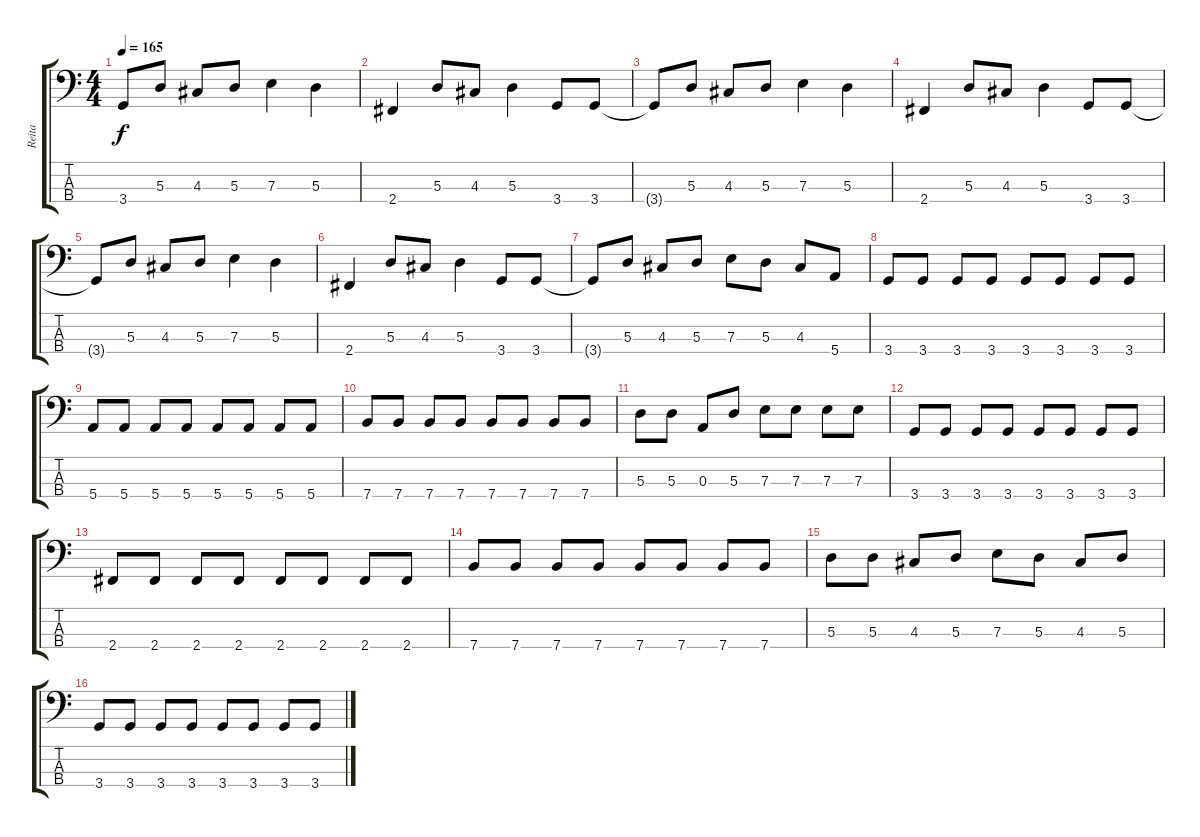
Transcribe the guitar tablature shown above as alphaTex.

\track ("Reita" "Reita") {instrument electricbasspick}
\staff {score tabs}
\tuning (G2 D2 A1 E1) {hide}
\ts (4 4)
\tempo 165
\clef f4
\ks c
3.4{t}.8{dy f} 5.3.8 4.3.8 5.3.8 7.3.4 5.3.4 |
2.4.4 5.3.8 4.3.8 5.3.4 3.4.8 3.4.8 |
3.4{t}.8 5.3.8 4.3.8 5.3.8 7.3.4 5.3.4 |
2.4.4 5.3.8 4.3.8 5.3.4 3.4.8 3.4.8 |
3.4{t}.8 5.3.8 4.3.8 5.3.8 7.3.4 5.3.4 |
2.4.4 5.3.8 4.3.8 5.3.4 3.4.8 3.4.8 |
3.4{t}.8 5.3.8 4.3.8 5.3.8 7.3.8 5.3.8 4.3.8 5.4.8 |
3.4.8 3.4.8 3.4.8 3.4.8 3.4.8 3.4.8 3.4.8 3.4.8 |
5.4.8 5.4.8 5.4.8 5.4.8 5.4.8 5.4.8 5.4.8 5.4.8 |
7.4.8 7.4.8 7.4.8 7.4.8 7.4.8 7.4.8 7.4.8 7.4.8 |
5.3.8 5.3.8 0.3.8 5.3.8 7.3.8 7.3.8 7.3.8 7.3.8 |
3.4.8 3.4.8 3.4.8 3.4.8 3.4.8 3.4.8 3.4.8 3.4.8 |
2.4.8 2.4.8 2.4.8 2.4.8 2.4.8 2.4.8 2.4.8 2.4.8 |
7.4.8 7.4.8 7.4.8 7.4.8 7.4.8 7.4.8 7.4.8 7.4.8 |
5.3.8 5.3.8 4.3.8 5.3.8 7.3.8 5.3.8 4.3.8 5.3.8 |
3.4.8 3.4.8 3.4.8 3.4.8 3.4.8 3.4.8 3.4.8 3.4.8
